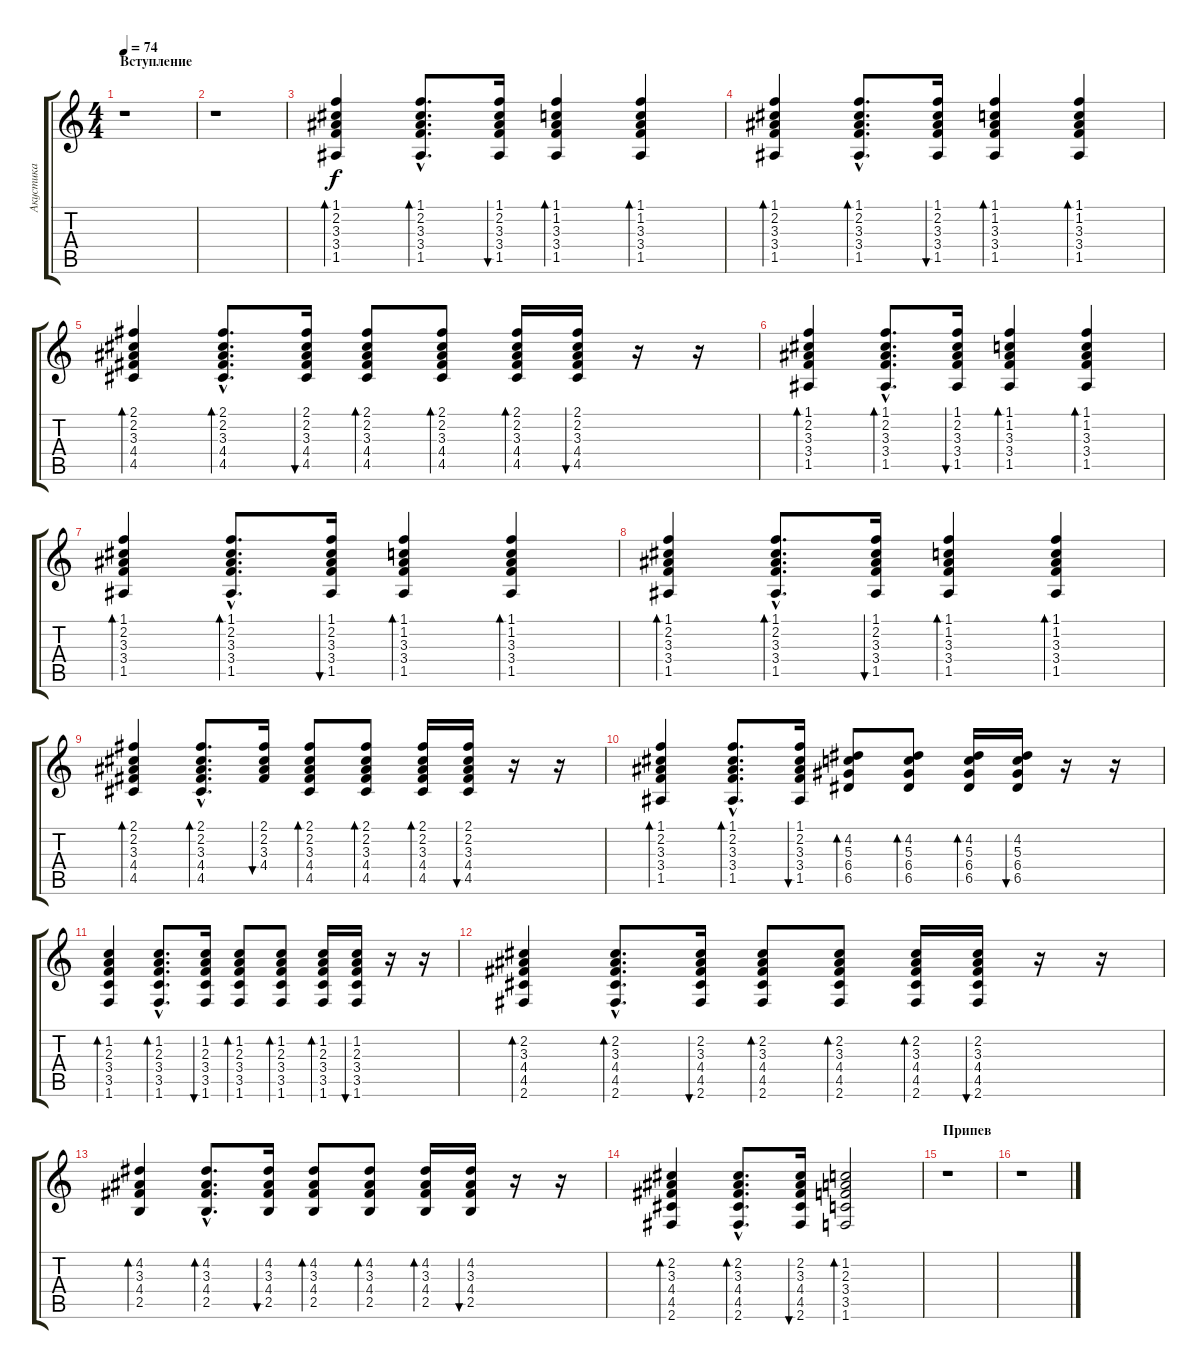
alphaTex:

\track ("Акустика" "Акустика") {instrument acousticguitarsteel}
\staff {score tabs}
\tuning (E4 B3 G3 D3 A2 E2) {hide}
\ts (4 4)
\section ("" "Вступление")
\tempo 74
\clef g2
\ks c
r.1{dy f instrument acousticguitarsteel} |
r.1 |
(1.1 2.2 3.3 3.4 1.5).4{bd 60} (1.1{hac} 2.2{hac} 3.3{hac} 3.4{hac} 1.5{hac}).8{d bd 60} (1.1 2.2 3.3 3.4 1.5).16{bu 60} (1.1 1.2 3.3 3.4 1.5).4{bd 60} (1.1 1.2 3.3 3.4 1.5).4{bd 60} |
(1.1 2.2 3.3 3.4 1.5).4{bd 60} (1.1{hac} 2.2{hac} 3.3{hac} 3.4{hac} 1.5{hac}).8{d bd 60} (1.1 2.2 3.3 3.4 1.5).16{bu 60} (1.1 1.2 3.3 3.4 1.5).4{bd 60} (1.1 1.2 3.3 3.4 1.5).4{bd 60} |
(2.1 2.2 3.3 4.4 4.5).4{bd 60} (2.1{hac} 2.2{hac} 3.3{hac} 4.4{hac} 4.5{hac}).8{d bd 60} (2.1 2.2 3.3 4.4 4.5).16{bu 60} (2.1 2.2 3.3 4.4 4.5).8{bd 60} (2.1 2.2 3.3 4.4 4.5).8{bd 60} (2.1 2.2 3.3 4.4 4.5).16{bd 60} (2.1 2.2 3.3 4.4 4.5).16{bu 60} r.16 r.16 |
(1.1 2.2 3.3 3.4 1.5).4{bd 60} (1.1{hac} 2.2{hac} 3.3{hac} 3.4{hac} 1.5{hac}).8{d bd 60} (1.1 2.2 3.3 3.4 1.5).16{bu 60} (1.1 1.2 3.3 3.4 1.5).4{bd 60} (1.1 1.2 3.3 3.4 1.5).4{bd 60} |
(1.1 2.2 3.3 3.4 1.5).4{bd 60} (1.1{hac} 2.2{hac} 3.3{hac} 3.4{hac} 1.5{hac}).8{d bd 60} (1.1 2.2 3.3 3.4 1.5).16{bu 60} (1.1 1.2 3.3 3.4 1.5).4{bd 60} (1.1 1.2 3.3 3.4 1.5).4{bd 60} |
(1.1 2.2 3.3 3.4 1.5).4{bd 60} (1.1{hac} 2.2{hac} 3.3{hac} 3.4{hac} 1.5{hac}).8{d bd 60} (1.1 2.2 3.3 3.4 1.5).16{bu 60} (1.1 1.2 3.3 3.4 1.5).4{bd 60} (1.1 1.2 3.3 3.4 1.5).4{bd 60} |
(2.1 2.2 3.3 4.4 4.5).4{bd 60} (2.1{hac} 2.2{hac} 3.3{hac} 4.4{hac} 4.5{hac}).8{d bd 60} (2.1 2.2 3.3 4.4).16{bu 60} (2.1 2.2 3.3 4.4 4.5).8{bd 60} (2.1 2.2 3.3 4.4 4.5).8{bd 60} (2.1 2.2 3.3 4.4 4.5).16{bd 60} (2.1 2.2 3.3 4.4 4.5).16{bu 60} r.16 r.16 |
(1.1 2.2 3.3 3.4 1.5).4{bd 60} (1.1{hac} 2.2{hac} 3.3{hac} 3.4{hac} 1.5{hac}).8{d bd 60} (1.1 2.2 3.3 3.4 1.5).16{bu 60} (4.2 5.3 6.4 6.5).8{bd 60} (4.2 5.3 6.4 6.5).8{bd 60} (4.2 5.3 6.4 6.5).16{bd 60} (4.2 5.3 6.4 6.5).16{bu 60} r.16 r.16 |
(1.2 2.3 3.4 3.5 1.6).4{bd 60} (1.2{hac} 2.3{hac} 3.4{hac} 3.5{hac} 1.6{hac}).8{d bd 60} (1.2 2.3 3.4 3.5 1.6).16{bu 60} (1.2 2.3 3.4 3.5 1.6).8{bd 60} (1.2 2.3 3.4 3.5 1.6).8{bd 60} (1.2 2.3 3.4 3.5 1.6).16{bd 60} (1.2 2.3 3.4 3.5 1.6).16{bu 60} r.16 r.16 |
(2.2 3.3 4.4 4.5 2.6).4{bd 60} (2.2{hac} 3.3{hac} 4.4{hac} 4.5{hac} 2.6{hac}).8{d bd 60} (2.2 3.3 4.4 4.5 2.6).16{bu 60} (2.2 3.3 4.4 4.5 2.6).8{bd 60} (2.2 3.3 4.4 4.5 2.6).8{bd 60} (2.2 3.3 4.4 4.5 2.6).16{bd 60} (2.2 3.3 4.4 4.5 2.6).16{bu 60} r.16 r.16 |
(4.2 3.3 4.4 2.5).4{bd 60} (4.2{hac} 3.3{hac} 4.4{hac} 2.5{hac}).8{d bd 60} (4.2 3.3 4.4 2.5).16{bu 60} (4.2 3.3 4.4 2.5).8{bd 60} (4.2 3.3 4.4 2.5).8{bd 60} (4.2 3.3 4.4 2.5).16{bd 60} (4.2 3.3 4.4 2.5).16{bu 60} r.16 r.16 |
(2.2 3.3 4.4 4.5 2.6).4{bd 60} (2.2{hac} 3.3{hac} 4.4{hac} 4.5{hac} 2.6{hac}).8{d bd 60} (2.2 3.3 4.4 4.5 2.6).16{bu 60} (1.2 2.3 3.4 3.5 1.6).2{bd 60} |
\section ("" "Припев")
r.1 |
r.1
